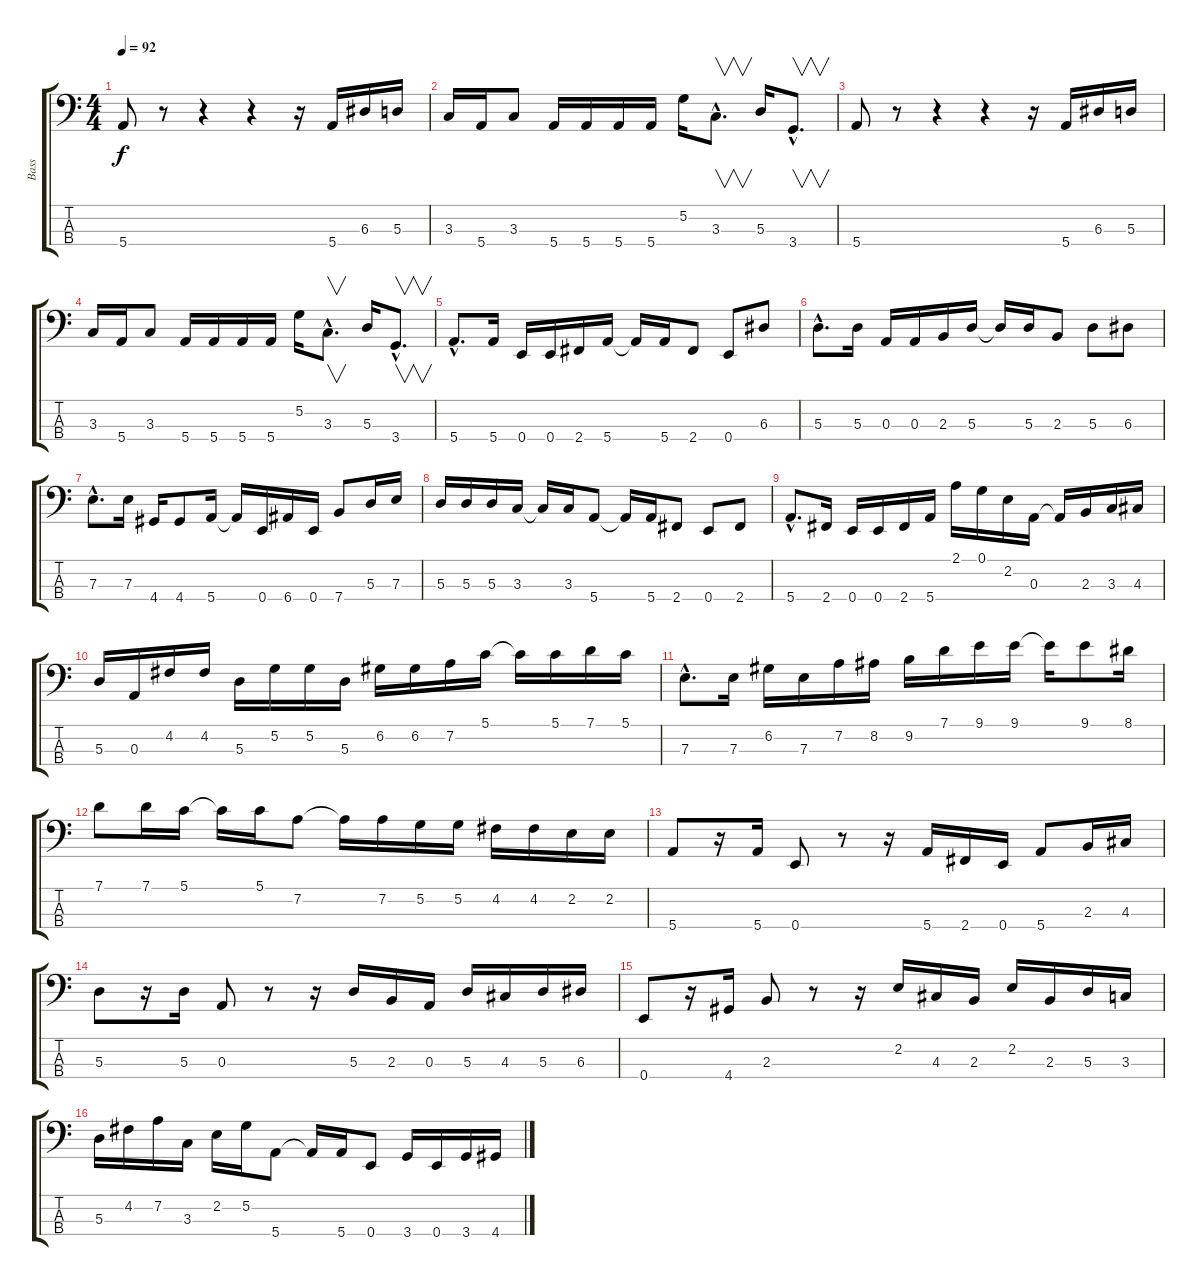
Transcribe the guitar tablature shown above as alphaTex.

\track ("Bass" "Bass") {instrument electricbasspick}
\staff {score tabs}
\tuning (G2 D2 A1 E1) {hide}
\ts (4 4)
\tempo 92
\clef f4
\ks c
5.4.8{dy f} r.8 r.4 r.4 r.16 5.4.16 6.3.16 5.3.16 |
3.3.16 5.4.16 3.3.8 5.4.16 5.4.16 5.4.16 5.4.16 5.2.16 3.3{hac}.8{v d} 5.3.16 3.4{hac}.8{v d} |
5.4.8 r.8 r.4 r.4 r.16 5.4.16 6.3.16 5.3.16 |
3.3.16 5.4.16 3.3.8 5.4.16 5.4.16 5.4.16 5.4.16 5.2.16 3.3{hac}.8{v d} 5.3.16 3.4{hac}.8{v d} |
5.4{hac}.8{d} 5.4.16 0.4.16 0.4.16 2.4.16 5.4.16 5.4{t}.16 5.4.16 2.4.8 0.4.8 6.3.8 |
5.3{hac}.8{d} 5.3.16 0.3.16 0.3.16 2.3.16 5.3.16 5.3{t}.16 5.3.16 2.3.8 5.3.8 6.3.8 |
7.3{hac}.8{d} 7.3.16 4.4.16 4.4.8 5.4.16 5.4{t}.16 0.4.16 6.4.16 0.4.16 7.4.8 5.3.16 7.3.16 |
5.3.16 5.3.16 5.3.16 3.3.16 3.3{t}.16 3.3.16 5.4.8 5.4{t}.16 5.4.16 2.4.8 0.4.8 2.4.8 |
5.4{hac}.8{d} 2.4.16 0.4.16 0.4.16 2.4.16 5.4.16 2.1.16 0.1.16 2.2.16 0.3.16 0.3{t}.16 2.3.16 3.3.16 4.3.16 |
5.3.16 0.3.16 4.2.16 4.2.16 5.3.16 5.2.16 5.2.16 5.3.16 6.2.16 6.2.16 7.2.16 5.1.16 5.1{t}.16 5.1.16 7.1.16 5.1.16 |
7.3{hac}.8{d} 7.3.16 6.2.16 7.3.16 7.2.16 8.2.16 9.2.16 7.1.16 9.1.16 9.1.16 9.1{t}.16 9.1.8 8.1.16 |
7.1.8 7.1.16 5.1.16 5.1{t}.16 5.1.16 7.2.8 7.2{t}.16 7.2.16 5.2.16 5.2.16 4.2.16 4.2.16 2.2.16 2.2.16 |
5.4.8 r.16 5.4.16 0.4.8 r.8 r.16 5.4.16 2.4.16 0.4.16 5.4.8 2.3.16 4.3.16 |
5.3.8 r.16 5.3.16 0.3.8 r.8 r.16 5.3.16 2.3.16 0.3.16 5.3.16 4.3.16 5.3.16 6.3.16 |
0.4.8 r.16 4.4.16 2.3.8 r.8 r.16 2.2.16 4.3.16 2.3.16 2.2.16 2.3.16 5.3.16 3.3.16 |
5.3.16 4.2.16 7.2.16 3.3.16 2.2.16 5.2.16 5.4.8 5.4{t}.16 5.4.16 0.4.8 3.4.16 0.4.16 3.4.16 4.4.16
